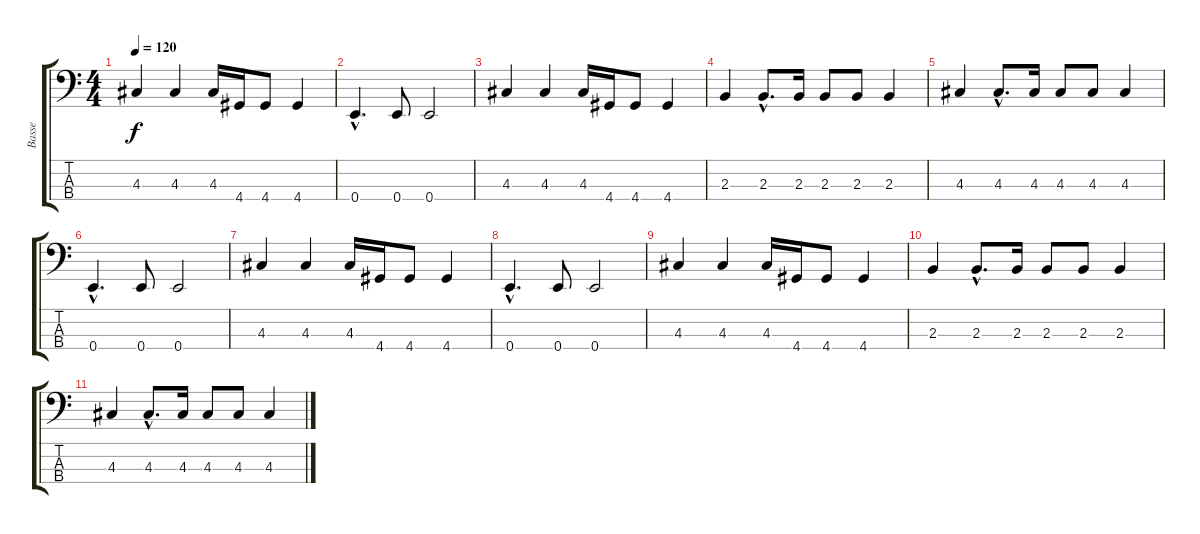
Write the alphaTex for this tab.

\track ("Basse" "Basse") {instrument electricbassfinger}
\staff {score tabs}
\tuning (G2 D2 A1 E1) {hide}
\ts (4 4)
\tempo 120
\clef f4
\ks c
4.3.4{dy f} 4.3.4 4.3.16 4.4.16 4.4.8 4.4.4 |
0.4{hac}.4{d} 0.4.8 0.4.2 |
4.3.4 4.3.4 4.3.16 4.4.16 4.4.8 4.4.4 |
2.3.4 2.3{hac}.8{d} 2.3.16 2.3.8 2.3.8 2.3.4 |
4.3.4 4.3{hac}.8{d} 4.3.16 4.3.8 4.3.8 4.3.4 |
0.4{hac}.4{d} 0.4.8 0.4.2 |
4.3.4 4.3.4 4.3.16 4.4.16 4.4.8 4.4.4 |
0.4{hac}.4{d} 0.4.8 0.4.2 |
4.3.4 4.3.4 4.3.16 4.4.16 4.4.8 4.4.4 |
2.3.4 2.3{hac}.8{d} 2.3.16 2.3.8 2.3.8 2.3.4 |
4.3.4 4.3{hac}.8{d} 4.3.16 4.3.8 4.3.8 4.3.4
